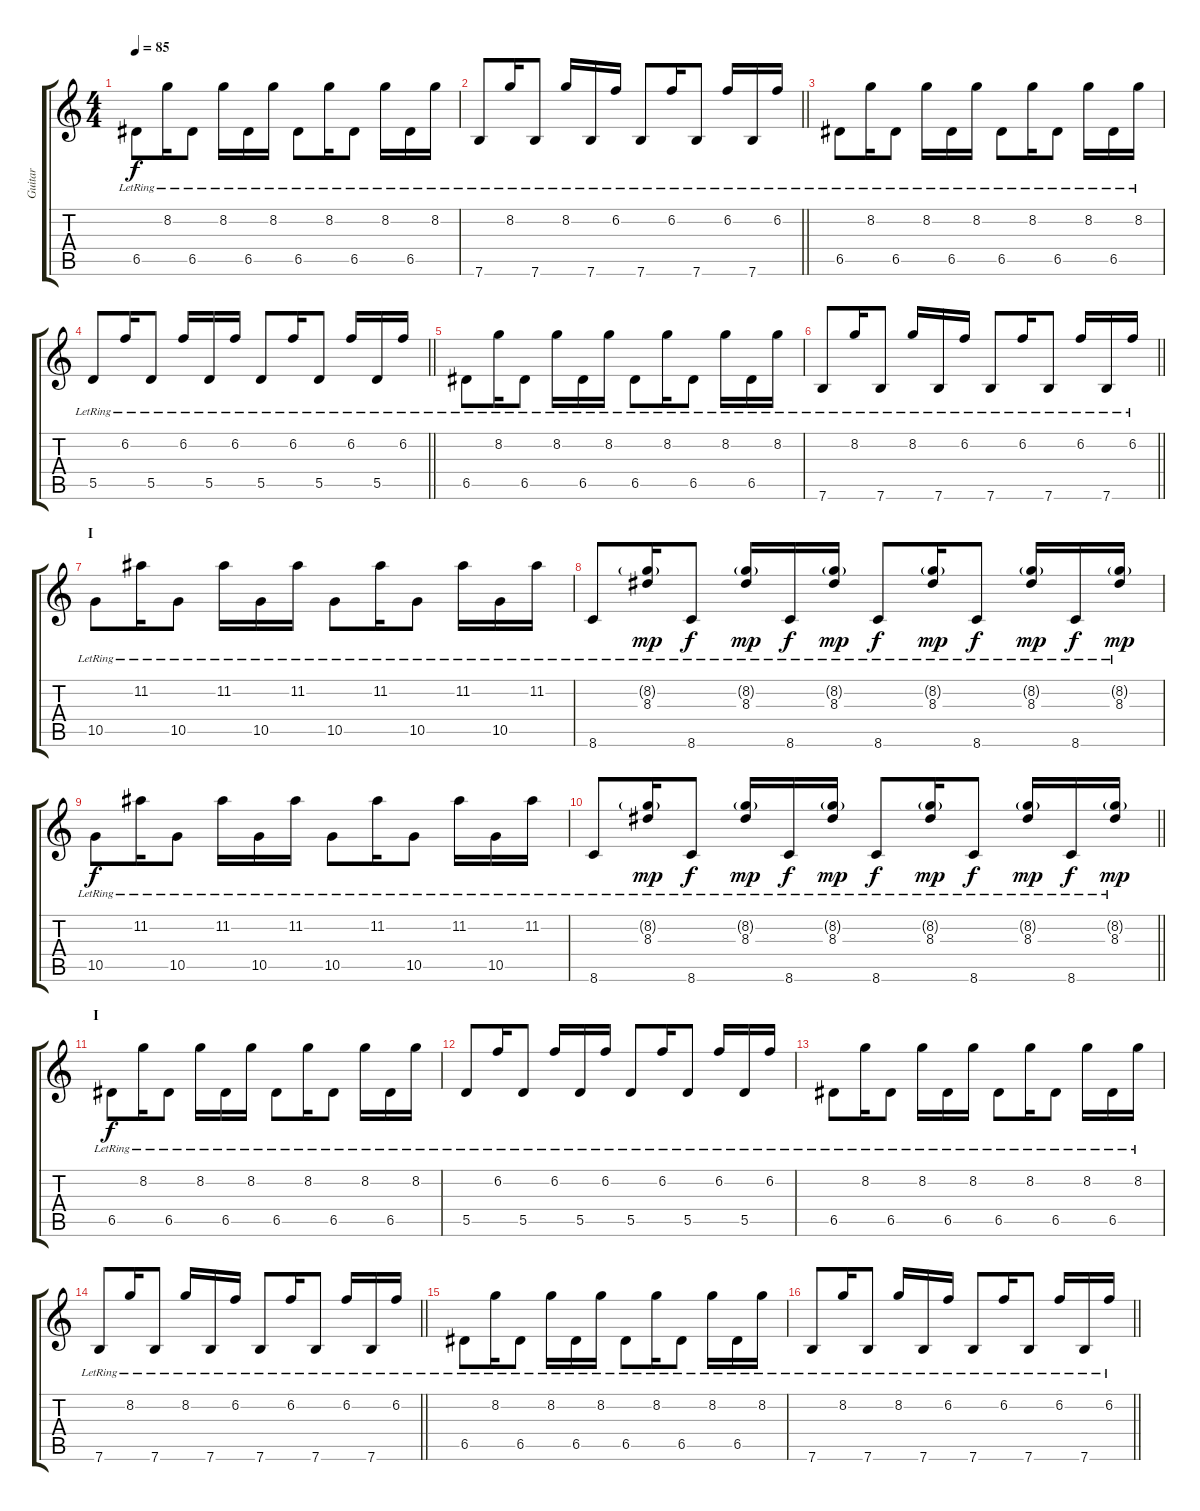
\track ("Guitar" "Guitar") {instrument acousticguitarnylon}
\staff {score tabs}
\tuning (E4 B3 G3 D3 A2 E2) {hide}
\ts (4 4)
\tempo 85
\clef g2
\ks c
6.5{lr}.8{dy f} 8.2{lr}.16 6.5{lr}.8 8.2{lr}.16 6.5{lr}.16 8.2{lr}.16 6.5{lr}.8 8.2{lr}.16 6.5{lr}.8 8.2{lr}.16 6.5{lr}.16 8.2{lr}.16 |
\barLineRight lightlight
7.6{lr}.8 8.2{lr}.16 7.6{lr}.8 8.2{lr}.16 7.6{lr}.16 6.2{lr}.16 7.6{lr}.8 6.2{lr}.16 7.6{lr}.8 6.2{lr}.16 7.6{lr}.16 6.2{lr}.16 |
6.5{lr}.8 8.2{lr}.16 6.5{lr}.8 8.2{lr}.16 6.5{lr}.16 8.2{lr}.16 6.5{lr}.8 8.2{lr}.16 6.5{lr}.8 8.2{lr}.16 6.5{lr}.16 8.2{lr}.16 |
\barLineRight lightlight
5.5{lr}.8 6.2{lr}.16 5.5{lr}.8 6.2{lr}.16 5.5{lr}.16 6.2{lr}.16 5.5{lr}.8 6.2{lr}.16 5.5{lr}.8 6.2{lr}.16 5.5{lr}.16 6.2{lr}.16 |
6.5{lr}.8 8.2{lr}.16 6.5{lr}.8 8.2{lr}.16 6.5{lr}.16 8.2{lr}.16 6.5{lr}.8 8.2{lr}.16 6.5{lr}.8 8.2{lr}.16 6.5{lr}.16 8.2{lr}.16 |
\barLineRight lightlight
7.6{lr}.8 8.2{lr}.16 7.6{lr}.8 8.2{lr}.16 7.6{lr}.16 6.2{lr}.16 7.6{lr}.8 6.2{lr}.16 7.6{lr}.8 6.2{lr}.16 7.6{lr}.16 6.2{lr}.16 |
\section ("" "I")
10.5{lr}.8 11.2{lr}.16 10.5{lr}.8 11.2{lr}.16 10.5{lr}.16 11.2{lr}.16 10.5{lr}.8 11.2{lr}.16 10.5{lr}.8 11.2{lr}.16 10.5{lr}.16 11.2{lr}.16 |
8.6{lr}.8 (8.2{g lr} 8.3{lr}).16{dy mp} 8.6{lr}.8{dy f} (8.2{g lr} 8.3{lr}).16{dy mp} 8.6{lr}.16{dy f} (8.2{g lr} 8.3{lr}).16{dy mp} 8.6{lr}.8{dy f} (8.2{g lr} 8.3{lr}).16{dy mp} 8.6{lr}.8{dy f} (8.2{g lr} 8.3{lr}).16{dy mp} 8.6{lr}.16{dy f} (8.2{g lr} 8.3{lr}).16{dy mp} |
10.5{lr}.8{dy f} 11.2{lr}.16 10.5{lr}.8 11.2{lr}.16 10.5{lr}.16 11.2{lr}.16 10.5{lr}.8 11.2{lr}.16 10.5{lr}.8 11.2{lr}.16 10.5{lr}.16 11.2{lr}.16 |
\barLineRight lightlight
8.6{lr}.8 (8.2{g lr} 8.3{lr}).16{dy mp} 8.6{lr}.8{dy f} (8.2{g lr} 8.3{lr}).16{dy mp} 8.6{lr}.16{dy f} (8.2{g lr} 8.3{lr}).16{dy mp} 8.6{lr}.8{dy f} (8.2{g lr} 8.3{lr}).16{dy mp} 8.6{lr}.8{dy f} (8.2{g lr} 8.3{lr}).16{dy mp} 8.6{lr}.16{dy f} (8.2{g lr} 8.3{lr}).16{dy mp} |
\section ("" "I")
6.5{lr}.8{dy f} 8.2{lr}.16 6.5{lr}.8 8.2{lr}.16 6.5{lr}.16 8.2{lr}.16 6.5{lr}.8 8.2{lr}.16 6.5{lr}.8 8.2{lr}.16 6.5{lr}.16 8.2{lr}.16 |
5.5{lr}.8 6.2{lr}.16 5.5{lr}.8 6.2{lr}.16 5.5{lr}.16 6.2{lr}.16 5.5{lr}.8 6.2{lr}.16 5.5{lr}.8 6.2{lr}.16 5.5{lr}.16 6.2{lr}.16 |
6.5{lr}.8 8.2{lr}.16 6.5{lr}.8 8.2{lr}.16 6.5{lr}.16 8.2{lr}.16 6.5{lr}.8 8.2{lr}.16 6.5{lr}.8 8.2{lr}.16 6.5{lr}.16 8.2{lr}.16 |
\barLineRight lightlight
7.6{lr}.8 8.2{lr}.16 7.6{lr}.8 8.2{lr}.16 7.6{lr}.16 6.2{lr}.16 7.6{lr}.8 6.2{lr}.16 7.6{lr}.8 6.2{lr}.16 7.6{lr}.16 6.2{lr}.16 |
6.5{lr}.8 8.2{lr}.16 6.5{lr}.8 8.2{lr}.16 6.5{lr}.16 8.2{lr}.16 6.5{lr}.8 8.2{lr}.16 6.5{lr}.8 8.2{lr}.16 6.5{lr}.16 8.2{lr}.16 |
\barLineRight lightlight
7.6{lr}.8 8.2{lr}.16 7.6{lr}.8 8.2{lr}.16 7.6{lr}.16 6.2{lr}.16 7.6{lr}.8 6.2{lr}.16 7.6{lr}.8 6.2{lr}.16 7.6{lr}.16 6.2{lr}.16
